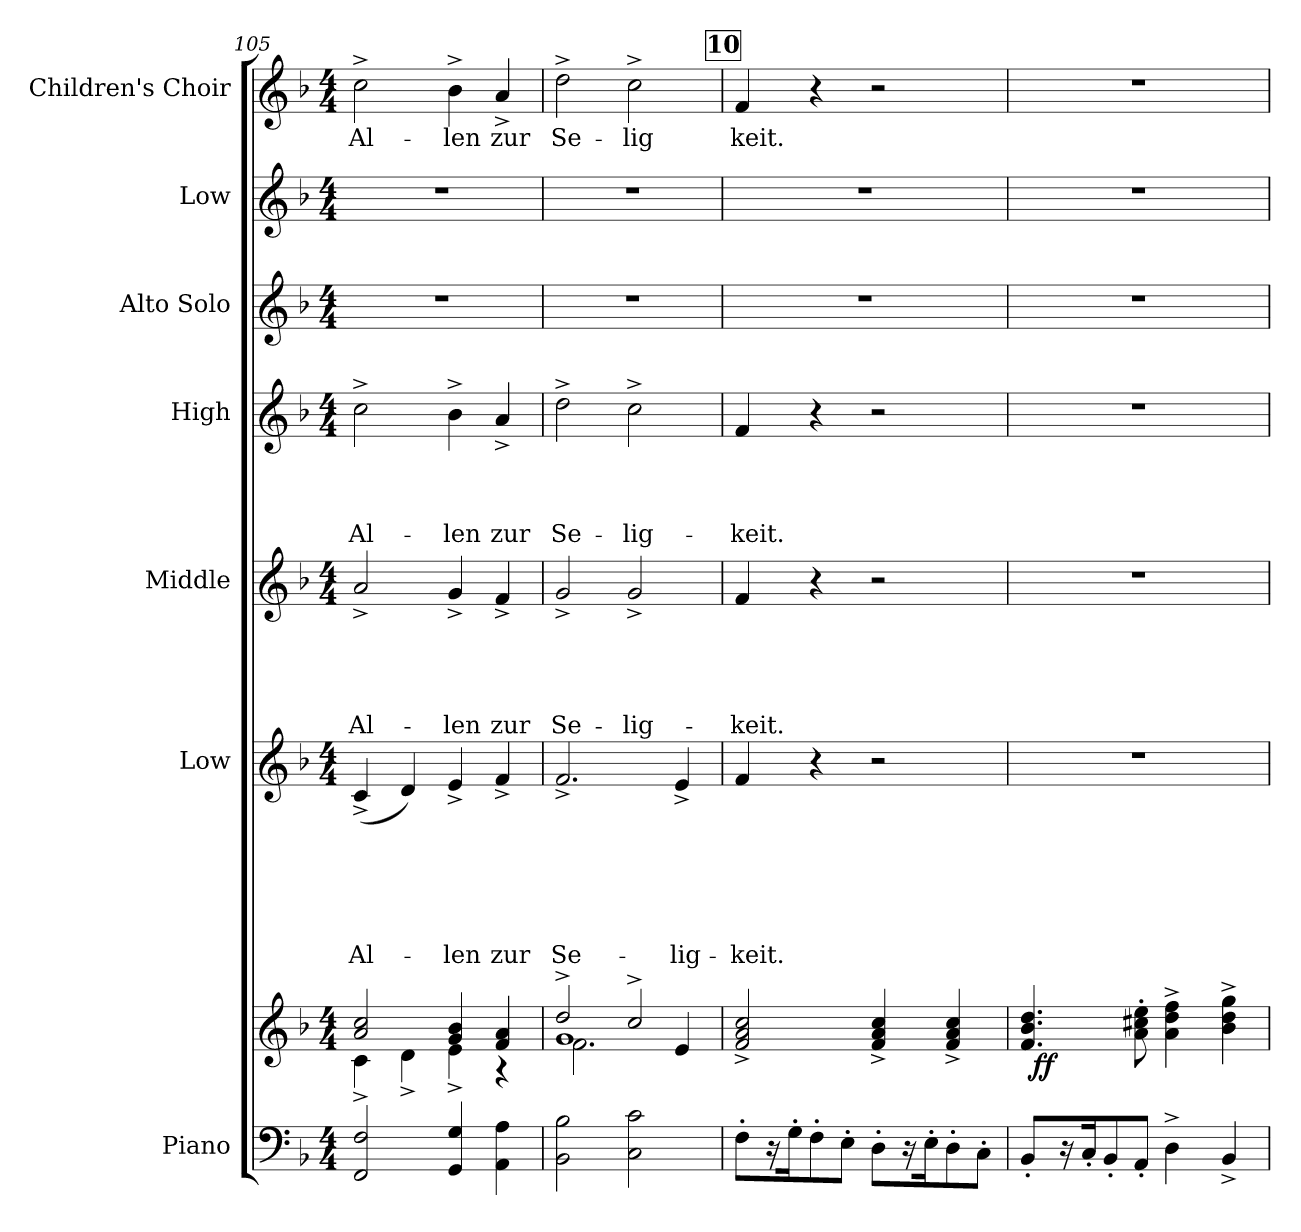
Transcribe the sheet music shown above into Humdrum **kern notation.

**kern	**kern	**dynam	**kern	**text	**text	**text	**text	**text	**text	**kern	**text	**text	**text	**text	**text	**kern	**text	**text	**text	**text	**kern	**kern	**kern	**text
*part7	*part7	*part7	*part6	*part6	*part6	*part6	*part6	*part6	*part6	*part5	*part5	*part5	*part5	*part5	*part5	*part4	*part4	*part4	*part4	*part4	*part3	*part2	*part1	*part1
*staff8	*staff7	*staff7/8	*staff6	*staff6	*staff6	*staff6	*staff6	*staff6	*staff6	*staff5	*staff5	*staff5	*staff5	*staff5	*staff5	*staff4	*staff4	*staff4	*staff4	*staff4	*staff3	*staff2	*staff1	*staff1
*I"Piano	*	*	*I"Low	*	*	*	*	*	*	*I"Middle	*	*	*	*	*	*I"High	*	*	*	*	*I"Alto Solo	*I"Low	*I"Children's Choir	*
*I'Pno.	*	*	*I'L.	*	*	*	*	*	*	*I'M.	*	*	*	*	*	*I'H.	*	*	*	*	*I'A.  Solo	*I'L.	*	*
*clefF4	*clefG2	*	*clefG2	*	*	*	*	*	*	*clefG2	*	*	*	*	*	*clefG2	*	*	*	*	*clefG2	*clefG2	*clefG2	*
*k[b-]	*k[b-]	*	*k[b-]	*	*	*	*	*	*	*k[b-]	*	*	*	*	*	*k[b-]	*	*	*	*	*k[b-]	*k[b-]	*k[b-]	*
*F:	*F:	*	*F:	*	*	*	*	*	*	*F:	*	*	*	*	*	*F:	*	*	*	*	*F:	*F:	*F:	*
*M4/4	*M4/4	*	*M4/4	*	*	*	*	*	*	*M4/4	*	*	*	*	*	*M4/4	*	*	*	*	*M4/4	*M4/4	*M4/4	*
=105	=105	=105	=105	=105	=105	=105	=105	=105	=105	=105	=105	=105	=105	=105	=105	=105	=105	=105	=105	=105	=105	=105	=105	=105
*	*^	*	*	*	*	*	*	*	*	*	*	*	*	*	*	*	*	*	*	*	*	*	*	*
2FF/ 2F/	2a/ 2cc/	4c^<\	.	(4c^</	.	.	.	.	.	Al-	2a^</	.	.	.	.	Al-	2cc^>\	.	.	.	Al-	1r	1r	2cc^>\	Al-
.	.	4d^<\	.	4d/)	.	.	.	.	.	.	.	.	.	.	.	.	.	.	.	.	.	.	.	.	.
4GG/ 4G/	4g/ 4b-/	4e^<\	.	4e^</	.	.	.	.	.	-len	4g^</	.	.	.	.	-len	4b-^>\	.	.	.	-len	.	.	4b-^>\	-len
4AA\ 4A\	4f/ 4a/	4rA	.	4f^</	.	.	.	.	.	zur	4f^</	.	.	.	.	zur	4a^</	.	.	.	zur	.	.	4a^</	zur
=106	=106	=106	=106	=106	=106	=106	=106	=106	=106	=106	=106	=106	=106	=106	=106	=106	=106	=106	=106	=106	=106	=106	=106	=106	=106
*	*	*^	*	*	*	*	*	*	*	*	*	*	*	*	*	*	*	*	*	*	*	*	*	*	*
2BB-\ 2B-\	2dd^>/	1g	2.f\	.	2.f^</	.	.	.	.	.	Se-	2g^</	.	.	.	.	Se-	2dd^>\	.	.	.	Se-	1r	1r	2dd^>\	Se-
2C\ 2c\	2cc^>/	.	.	.	.	.	.	.	.	.	.	2g^</	.	.	.	.	-lig-	2cc^>\	.	.	.	-lig-	.	.	2cc^>\	-lig
.	.	.	4e/	.	4e^</	.	.	.	.	.	-lig-	.	.	.	.	.	.	.	.	.	.	.	.	.	.	.
*	*v	*v	*v	*	*	*	*	*	*	*	*	*	*	*	*	*	*	*	*	*	*	*	*	*	*	*
!!LO:REH:place=s1:a:fs=8.2:t=10
=107	=107	=107	=107	=107	=107	=107	=107	=107	=107	=107	=107	=107	=107	=107	=107	=107	=107	=107	=107	=107	=107	=107	=107	=107
8F'>\L	2f/^< 2a/^< 2cc/^<	.	4f/	.	.	.	.	.	-keit.	4f/	.	.	.	.	-keit.	4f/	.	.	.	-keit.	1r	1r	4f/	keit.
16r	.	.	.	.	.	.	.	.	.	.	.	.	.	.	.	.	.	.	.	.	.	.	.	.
16G'>\k	.	.	.	.	.	.	.	.	.	.	.	.	.	.	.	.	.	.	.	.	.	.	.	.
8F'>\	.	.	4r	.	.	.	.	.	.	4r	.	.	.	.	.	4r	.	.	.	.	.	.	4r	.
8E'>\J	.	.	.	.	.	.	.	.	.	.	.	.	.	.	.	.	.	.	.	.	.	.	.	.
8D'>\L	4f/^< 4a/^< 4cc/^<	.	2r	.	.	.	.	.	.	2r	.	.	.	.	.	2r	.	.	.	.	.	.	2r	.
16r	.	.	.	.	.	.	.	.	.	.	.	.	.	.	.	.	.	.	.	.	.	.	.	.
16E'>\k	.	.	.	.	.	.	.	.	.	.	.	.	.	.	.	.	.	.	.	.	.	.	.	.
8D'>\	4f/^< 4a/^< 4cc/^<	.	.	.	.	.	.	.	.	.	.	.	.	.	.	.	.	.	.	.	.	.	.	.
8C'>\J	.	.	.	.	.	.	.	.	.	.	.	.	.	.	.	.	.	.	.	.	.	.	.	.
=108	=108	=108	=108	=108	=108	=108	=108	=108	=108	=108	=108	=108	=108	=108	=108	=108	=108	=108	=108	=108	=108	=108	=108	=108
*	*^	*	*	*	*	*	*	*	*	*	*	*	*	*	*	*	*	*	*	*	*	*	*	*
8BB-'</L	4.f/ 4.b-/ 4.dd/	32ryy	.	1r	.	.	.	.	.	.	1r	.	.	.	.	.	1r	.	.	.	.	1r	1r	1r	.
!	!	!	!LO:DY:b	!	!	!	!	!	!	!	!	!	!	!	!	!	!	!	!	!	!	!	!	!	!
.	.	2ryy	ff	.	.	.	.	.	.	.	.	.	.	.	.	.	.	.	.	.	.	.	.	.	.
16r	.	.	.	.	.	.	.	.	.	.	.	.	.	.	.	.	.	.	.	.	.	.	.	.	.
16C'</k	.	.	.	.	.	.	.	.	.	.	.	.	.	.	.	.	.	.	.	.	.	.	.	.	.
8BB-'</	.	.	.	.	.	.	.	.	.	.	.	.	.	.	.	.	.	.	.	.	.	.	.	.	.
8AA'</J	8a\'> 8cc#X\'> 8ee\'>	.	.	.	.	.	.	.	.	.	.	.	.	.	.	.	.	.	.	.	.	.	.	.	.
4D^>\	4a\^> 4dd\^> 4ff\^>	.	.	.	.	.	.	.	.	.	.	.	.	.	.	.	.	.	.	.	.	.	.	.	.
.	.	4...ryy	.	.	.	.	.	.	.	.	.	.	.	.	.	.	.	.	.	.	.	.	.	.	.
4BB-^</	4b-\^> 4dd\^> 4gg\^>	.	.	.	.	.	.	.	.	.	.	.	.	.	.	.	.	.	.	.	.	.	.	.	.
*	*v	*v	*	*	*	*	*	*	*	*	*	*	*	*	*	*	*	*	*	*	*	*	*	*	*
=	=	=	=	=	=	=	=	=	=	=	=	=	=	=	=	=	=	=	=	=	=	=	=	=
*-	*-	*-	*-	*-	*-	*-	*-	*-	*-	*-	*-	*-	*-	*-	*-	*-	*-	*-	*-	*-	*-	*-	*-	*-
